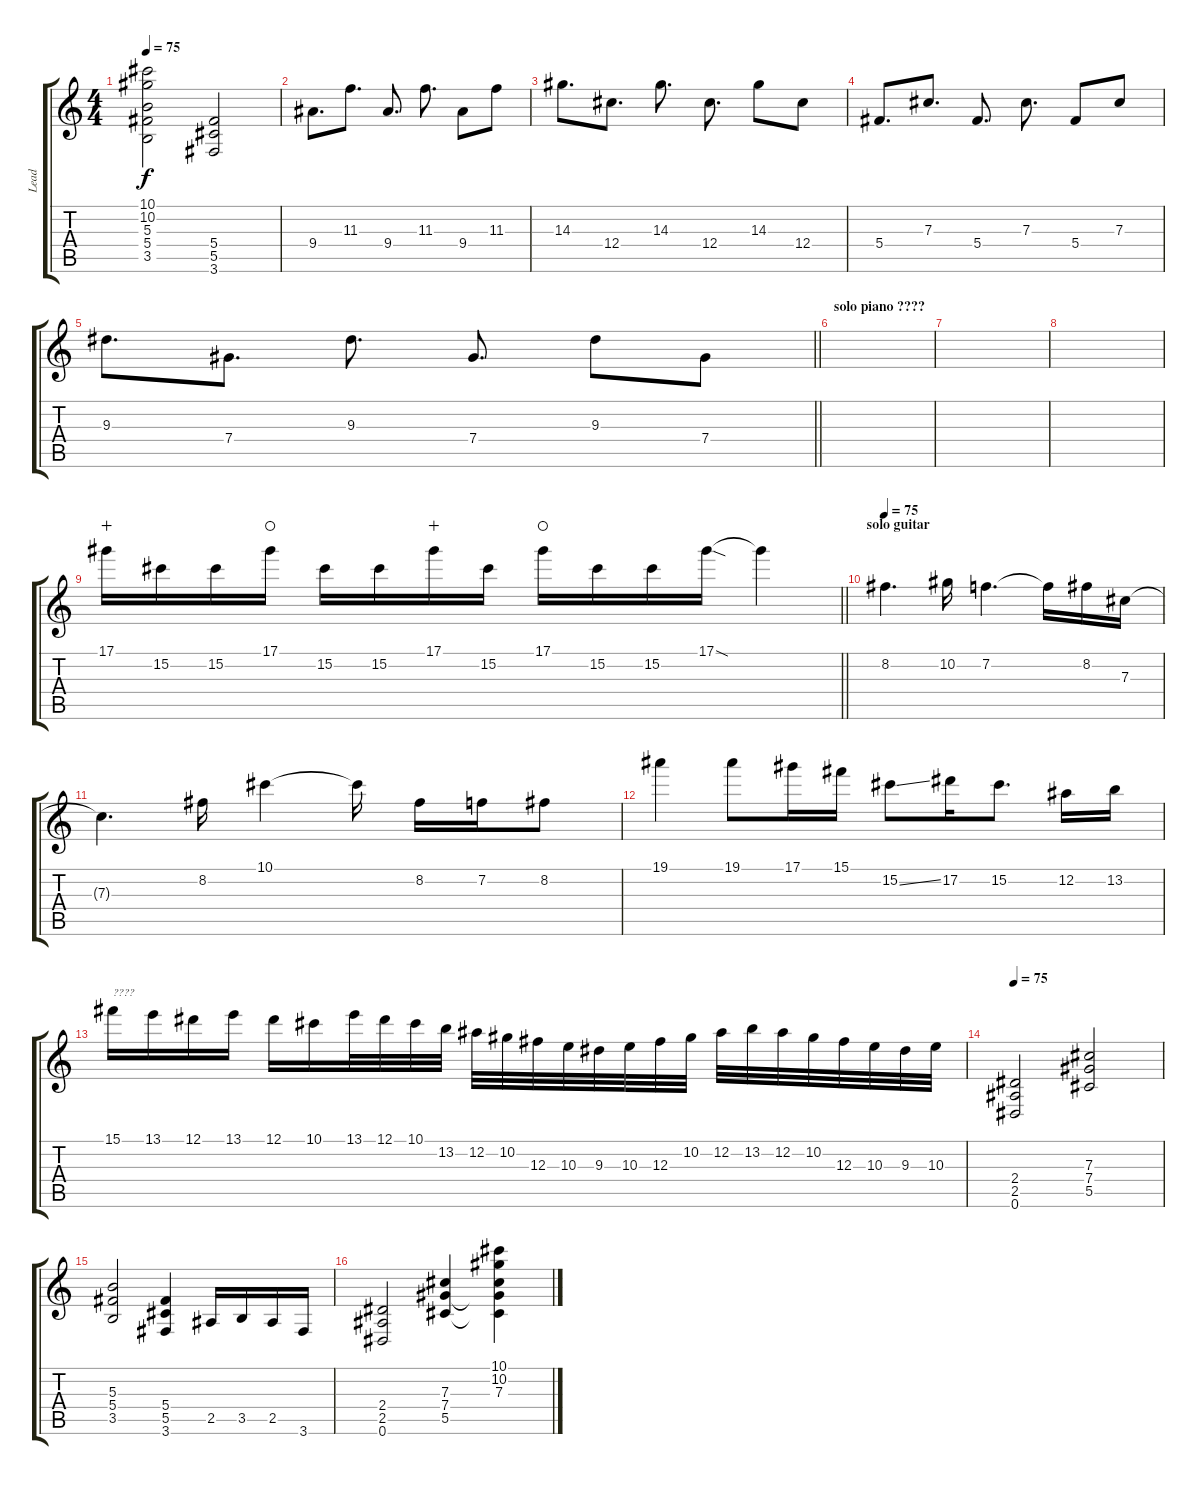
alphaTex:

\track ("Lead" "Lead") {instrument distortionguitar}
\staff {score tabs}
\tuning (Eb4 Bb3 Gb3 Db3 Ab2 Eb2) {hide}
\ts (4 4)
\tempo 75
\clef g2
\ks c
(10.1{t} 10.2{t} 5.3 5.4 3.5).2{dy f} (5.4 5.5 3.6).2 |
9.4.8{d} 11.3.8{d} 9.4.8{d} 11.3.8{d} 9.4.8 11.3.8 |
14.3.8{d} 12.4.8{d} 14.3.8{d} 12.4.8{d} 14.3.8 12.4.8 |
5.4.8{d} 7.3.8{d} 5.4.8{d} 7.3.8{d} 5.4.8 7.3.8 |
\barLineRight lightlight
9.3.8{d} 7.4.8{d} 9.3.8{d} 7.4.8{d} 9.3.8 7.4.8 |
\section ("" "solo piano ????")
|
|
|
\barLineRight lightlight
17.1.16{wahc} 15.2.16 15.2.16 17.1.16{waho} 15.2.16 15.2.16 17.1.16{wahc} 15.2.16 17.1.16{waho} 15.2.16 15.2.16 17.1{sod}.16 17.1{t}.4 |
\section ("" "solo guitar")
\tempo 75
8.2.4{d} 10.2.16 7.2.4{d} 7.2{t}.16 8.2.16 7.3.16 |
7.3{t}.4{d} 8.2.16 10.1.4 10.1{t}.16 8.2.16 7.2.16 8.2.8 |
19.1.4 19.1.8 17.1.16 15.1.16 15.2{ss}.8 17.2.16 15.2.8{d} 12.2.16 13.2.16 |
15.1.16{txt "????"} 13.1.16 12.1.16 13.1.16 12.1.16 10.1.16 13.1.32 12.1.32 10.1.32 13.2.32 12.2.32 10.2.32 12.3.32 10.3.32 9.3.32 10.3.32 12.3.32 10.2.32 12.2.32 13.2.32 12.2.32 10.2.32 12.3.32 10.3.32 9.3.32 10.3.32 |
\tempo 75
(2.4 2.5 0.6).2 (7.3 7.4 5.5).2 |
(5.3 5.4 3.5).2 (5.4 5.5 3.6).4 2.5.16 3.5.16 2.5.16 3.6.16 |
(2.4 2.5 0.6).2 (7.3 7.4 5.5).4 (10.1 10.2 7.3 7.4{t} 5.5{t}).4
